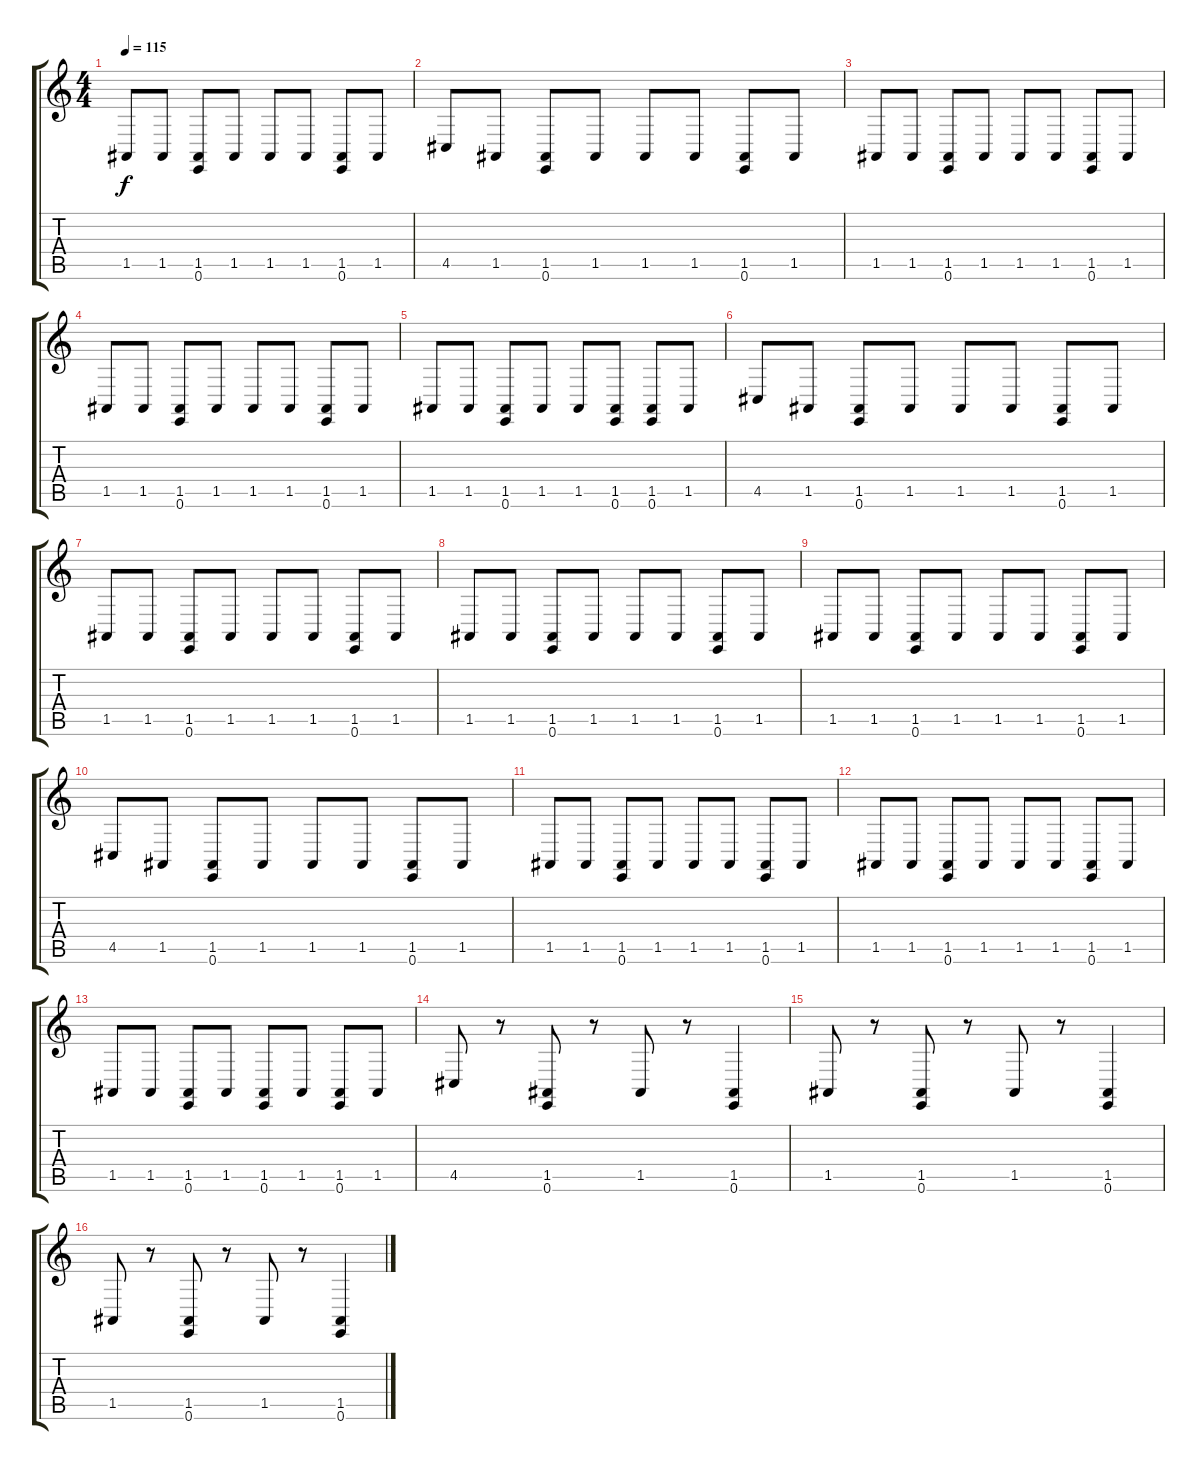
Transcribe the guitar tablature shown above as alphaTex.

\track "" {instrument drawbarorgan}
\staff {score tabs}
\tuning (E4 B3 G3 D3 A2 E2) {hide}
\ts (4 4)
\tempo 115
\clef g2
\ks c
1.5.8{dy f} 1.5.8 (1.5 0.6).8 1.5.8 1.5.8 1.5.8 (1.5 0.6).8 1.5.8 |
4.5.8 1.5.8 (1.5 0.6).8 1.5.8 1.5.8 1.5.8 (1.5 0.6).8 1.5.8 |
1.5.8 1.5.8 (1.5 0.6).8 1.5.8 1.5.8 1.5.8 (1.5 0.6).8 1.5.8 |
1.5.8 1.5.8 (1.5 0.6).8 1.5.8 1.5.8 1.5.8 (1.5 0.6).8 1.5.8 |
1.5.8 1.5.8 (1.5 0.6).8 1.5.8 1.5.8 (1.5 0.6).8 (1.5 0.6).8 1.5.8 |
4.5.8 1.5.8 (1.5 0.6).8 1.5.8 1.5.8 1.5.8 (1.5 0.6).8 1.5.8 |
1.5.8 1.5.8 (1.5 0.6).8 1.5.8 1.5.8 1.5.8 (1.5 0.6).8 1.5.8 |
1.5.8 1.5.8 (1.5 0.6).8 1.5.8 1.5.8 1.5.8 (1.5 0.6).8 1.5.8 |
1.5.8 1.5.8 (1.5 0.6).8 1.5.8 1.5.8 1.5.8 (1.5 0.6).8 1.5.8 |
4.5.8 1.5.8 (1.5 0.6).8 1.5.8 1.5.8 1.5.8 (1.5 0.6).8 1.5.8 |
1.5.8 1.5.8 (1.5 0.6).8 1.5.8 1.5.8 1.5.8 (1.5 0.6).8 1.5.8 |
1.5.8 1.5.8 (1.5 0.6).8 1.5.8 1.5.8 1.5.8 (1.5 0.6).8 1.5.8 |
1.5.8 1.5.8 (1.5 0.6).8 1.5.8 (1.5 0.6).8 1.5.8 (1.5 0.6).8 1.5.8 |
4.5.8 r.8 (1.5 0.6).8 r.8 1.5.8 r.8 (1.5 0.6).4 |
1.5.8 r.8 (1.5 0.6).8 r.8 1.5.8 r.8 (1.5 0.6).4 |
1.5.8 r.8 (1.5 0.6).8 r.8 1.5.8 r.8 (1.5 0.6).4
